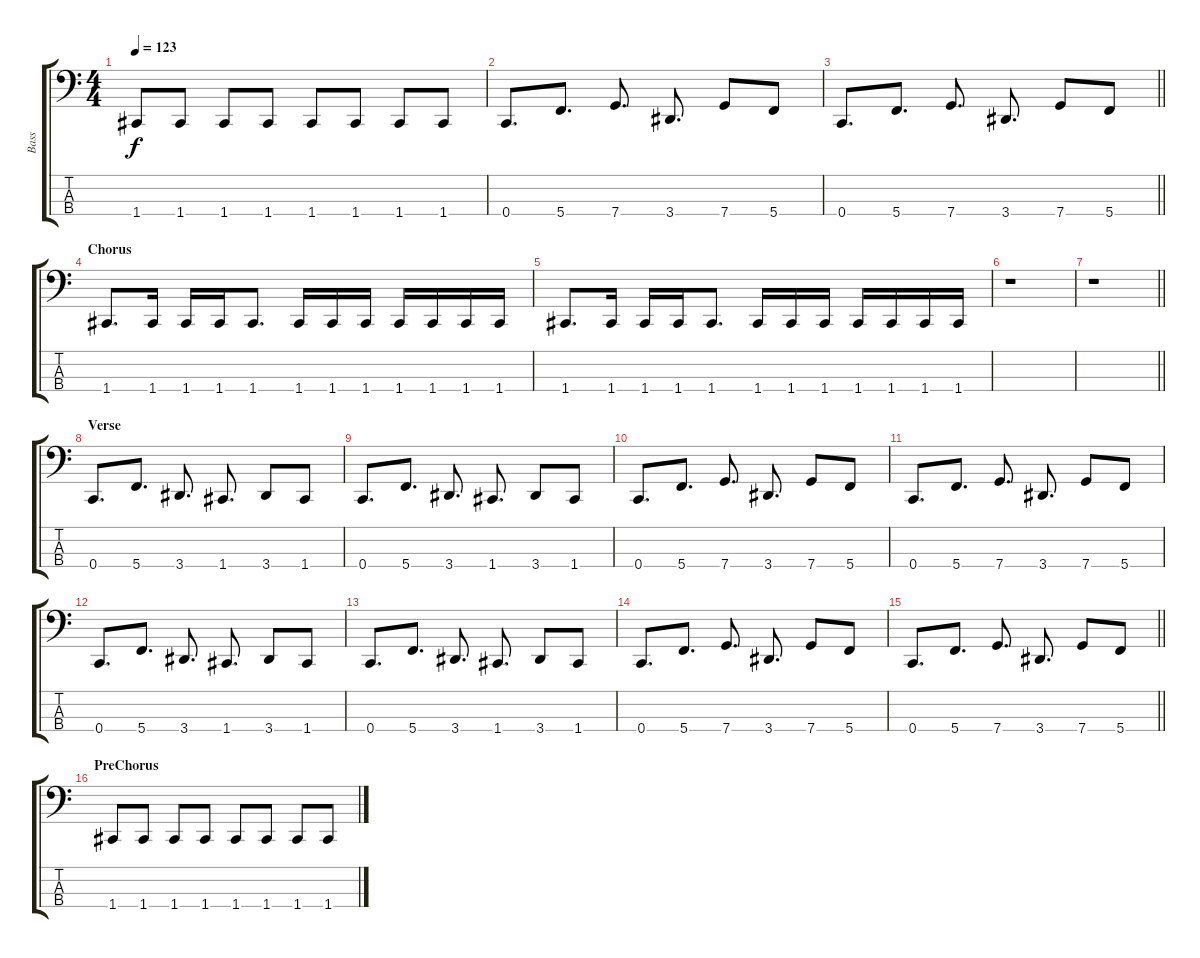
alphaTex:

\track ("Bass" "Bass") {instrument electricbassfinger}
\staff {score tabs}
\tuning (F2 C2 G1 C1) {hide}
\ts (4 4)
\tempo 123
\clef f4
\ks c
1.4.8{dy f} 1.4.8 1.4.8 1.4.8 1.4.8 1.4.8 1.4.8 1.4.8 |
0.4.8{d} 5.4.8{d} 7.4.8{d} 3.4.8{d} 7.4.8 5.4.8 |
\barLineRight lightlight
0.4.8{d} 5.4.8{d} 7.4.8{d} 3.4.8{d} 7.4.8 5.4.8 |
\section ("" "Chorus")
1.4.8{d} 1.4.16 1.4.16 1.4.16 1.4.8{d} 1.4.16 1.4.16 1.4.16 1.4.16 1.4.16 1.4.16 1.4.16 |
1.4.8{d} 1.4.16 1.4.16 1.4.16 1.4.8{d} 1.4.16 1.4.16 1.4.16 1.4.16 1.4.16 1.4.16 1.4.16 |
r.1 |
\barLineRight lightlight
r.1 |
\section ("" "Verse")
0.4.8{d} 5.4.8{d} 3.4.8{d} 1.4.8{d} 3.4.8 1.4.8 |
0.4.8{d} 5.4.8{d} 3.4.8{d} 1.4.8{d} 3.4.8 1.4.8 |
0.4.8{d} 5.4.8{d} 7.4.8{d} 3.4.8{d} 7.4.8 5.4.8 |
0.4.8{d} 5.4.8{d} 7.4.8{d} 3.4.8{d} 7.4.8 5.4.8 |
0.4.8{d} 5.4.8{d} 3.4.8{d} 1.4.8{d} 3.4.8 1.4.8 |
0.4.8{d} 5.4.8{d} 3.4.8{d} 1.4.8{d} 3.4.8 1.4.8 |
0.4.8{d} 5.4.8{d} 7.4.8{d} 3.4.8{d} 7.4.8 5.4.8 |
\barLineRight lightlight
0.4.8{d} 5.4.8{d} 7.4.8{d} 3.4.8{d} 7.4.8 5.4.8 |
\section ("" "PreChorus")
1.4.8 1.4.8 1.4.8 1.4.8 1.4.8 1.4.8 1.4.8 1.4.8
